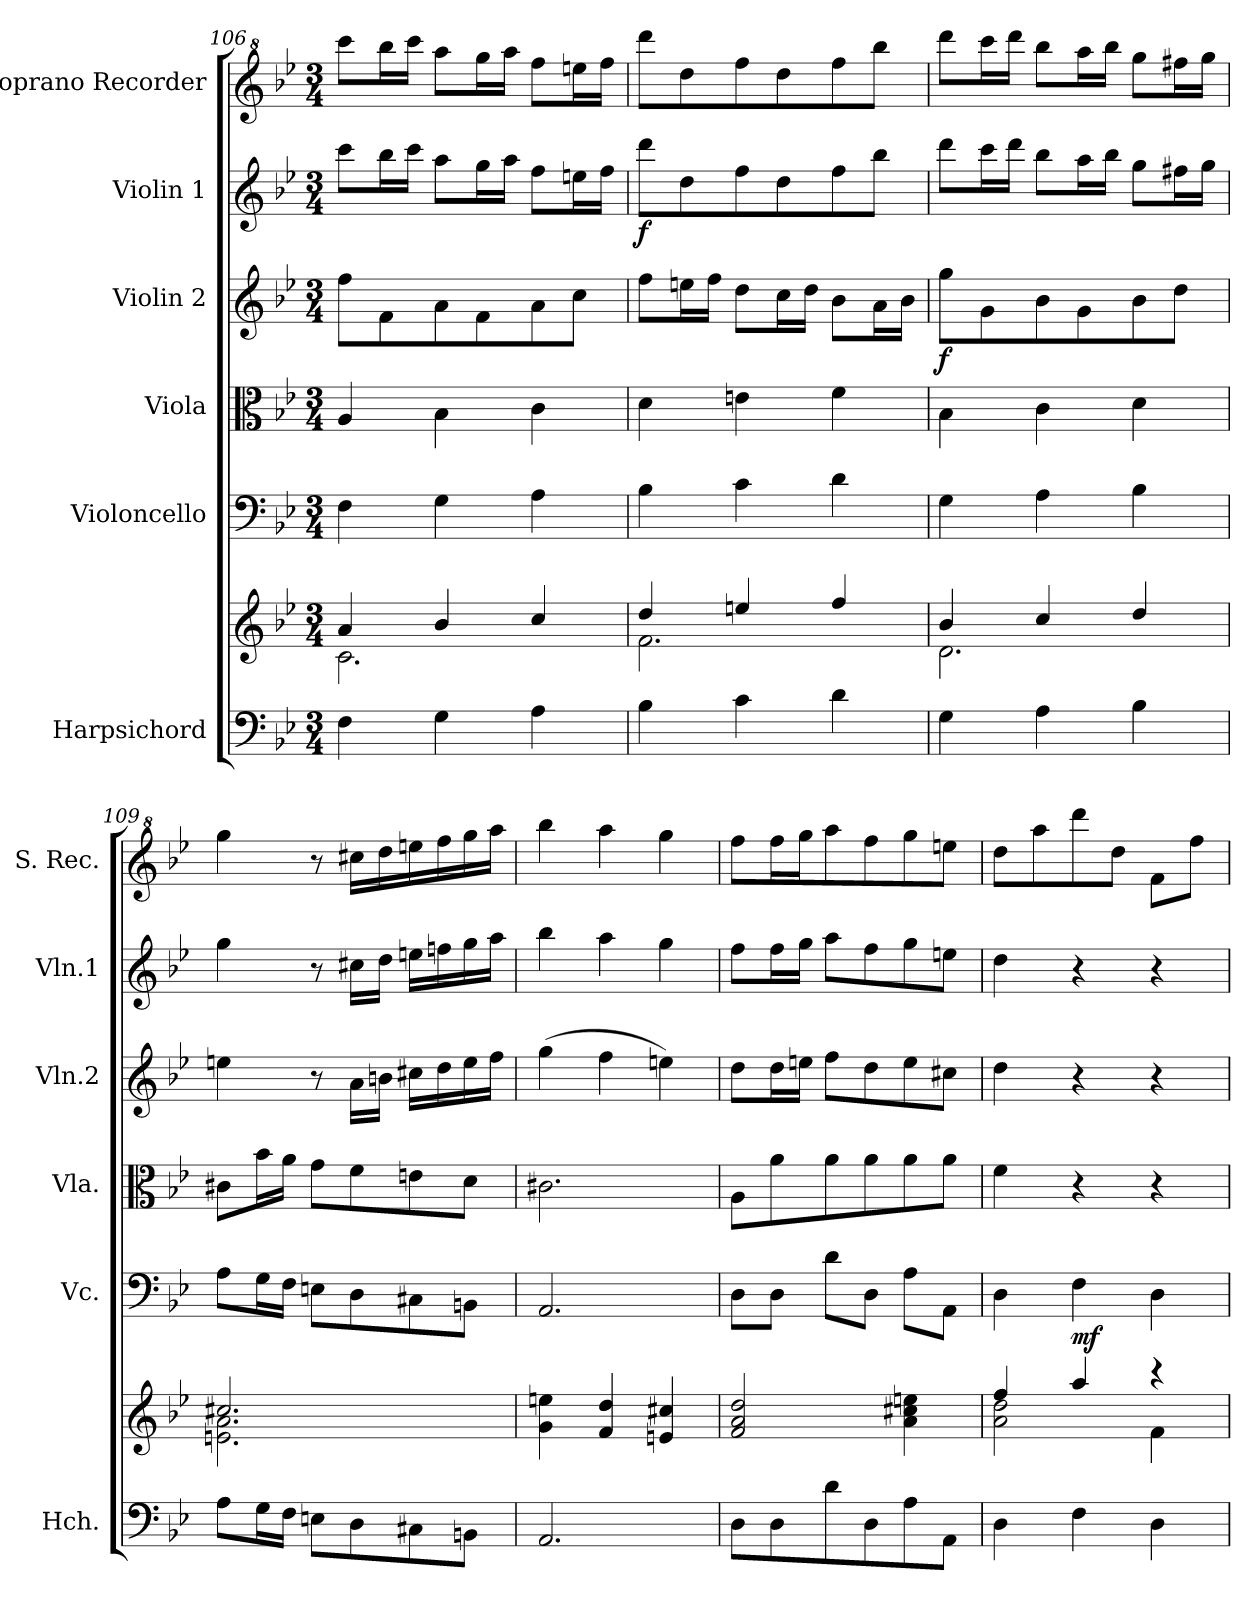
**kern	**kern	**kern	**dynam	**kern	**kern	**dynam	**kern	**dynam	**kern
*part6	*part6	*part5	*part5	*part4	*part3	*part3	*part2	*part2	*part1
*staff7	*staff6	*staff5	*staff5	*staff4	*staff3	*staff3	*staff2	*staff2	*staff1
*I"Harpsichord	*	*I"Violoncello	*	*I"Viola	*I"Violin 2	*	*I"Violin 1	*	*I"Soprano Recorder
*I'Hch.	*	*I'Vc.	*	*I'Vla.	*I'Vln.2	*	*I'Vln.1	*	*I'S. Rec.
*clefF4	*clefG2	*clefF4	*	*clefC3	*clefG2	*	*clefG2	*	*clefG^2
*k[b-e-]	*k[b-e-]	*k[b-e-]	*	*k[b-e-]	*k[b-e-]	*	*k[b-e-]	*	*k[b-e-]
*M3/4	*M3/4	*M3/4	*	*M3/4	*M3/4	*	*M3/4	*	*M3/4
=106	=106	=106	=106	=106	=106	=106	=106	=106	=106
*	*^	*	*	*	*	*	*	*	*
4F\	4a/	2.c\	4F\	.	4A/	8ff\L	.	8ccc\L	.	8cccc\L
.	.	.	.	.	.	8f\	.	16bb-\L	.	16bbb-\L
.	.	.	.	.	.	.	.	16ccc\JJ	.	16cccc\JJ
4G\	4b-/	.	4G\	.	4B-\	8a\	.	8aa\L	.	8aaa\L
.	.	.	.	.	.	8f\	.	16gg\L	.	16ggg\L
.	.	.	.	.	.	.	.	16aa\JJ	.	16aaa\JJ
4A\	4cc/	.	4A\	.	4c\	8a\	.	8ff\L	.	8fff\L
.	.	.	.	.	.	8cc\J	.	16een\L	.	16eeen\L
.	.	.	.	.	.	.	.	16ff\JJ	.	16fff\JJ
=107	=107	=107	=107	=107	=107	=107	=107	=107	=107	=107
!	!	!	!	!	!	!	!	!	!LO:DY:b	!
4B-\	4dd/	2.f\	4B-\	.	4d\	8ff\L	.	8ddd\L	f	8dddd\L
.	.	.	.	.	.	16een\L	.	8dd\	.	8ddd\
.	.	.	.	.	.	16ff\JJ	.	.	.	.
4c\	4een/	.	4c\	.	4en\	8dd\L	.	8ff\	.	8fff\
.	.	.	.	.	.	16cc\L	.	8dd\	.	8ddd\
.	.	.	.	.	.	16dd\JJ	.	.	.	.
4d\	4ff/	.	4d\	.	4f\	8b-\L	.	8ff\	.	8fff\
.	.	.	.	.	.	16a\L	.	8bb-\J	.	8bbb-\J
.	.	.	.	.	.	16b-\JJ	.	.	.	.
=108	=108	=108	=108	=108	=108	=108	=108	=108	=108	=108
!	!	!	!	!	!	!	!LO:DY:b	!	!	!
4G\	4b-/	2.d\	4G\	.	4B-\	8gg\L	f	8ddd\L	.	8dddd\L
.	.	.	.	.	.	8g\	.	16ccc\L	.	16cccc\L
.	.	.	.	.	.	.	.	16ddd\JJ	.	16dddd\JJ
4A\	4cc/	.	4A\	.	4c\	8b-\	.	8bb-\L	.	8bbb-\L
.	.	.	.	.	.	8g\	.	16aa\L	.	16aaa\L
.	.	.	.	.	.	.	.	16bb-\JJ	.	16bbb-\JJ
4B-\	4dd/	.	4B-\	.	4d\	8b-\	.	8gg\L	.	8ggg\L
.	.	.	.	.	.	8dd\J	.	16ff#X\L	.	16fff#X\L
.	.	.	.	.	.	.	.	16gg\JJ	.	16ggg\JJ
=109	=109	=109	=109	=109	=109	=109	=109	=109	=109	=109
8A\L	2.cc#X/	2.en\ 2.a\	8A\L	.	8c#X\L	4een\	.	4gg\	.	4ggg\
16G\L	.	.	16G\L	.	16b-\L	.	.	.	.	.
16F\JJ	.	.	16F\JJ	.	16a\JJ	.	.	.	.	.
8En\L	.	.	8En\L	.	8g\L	8r	.	8r	.	8r
8D\	.	.	8D\	.	8f\	16a\LL	.	16cc#X\LL	.	16ccc#X\LL
.	.	.	.	.	.	16bn\JJ	.	16dd\JJ	.	16ddd\
8C#X\	.	.	8C#X\	.	8en\	16cc#X\LL	.	16een\LL	.	16eeen\
.	.	.	.	.	.	16dd\	.	16ffn\	.	16fff\
8BBn\J	.	.	8BBn\J	.	8d\J	16ee\	.	16gg\	.	16ggg\
.	.	.	.	.	.	16ff\JJ	.	16aa\JJ	.	16aaa\JJ
*	*v	*v	*	*	*	*	*	*	*	*
=110	=110	=110	=110	=110	=110	=110	=110	=110	=110
2.AA/	4g\ 4een\	2.AA/	.	2.c#X\	(>4gg\	.	4bb-\	.	4bbb-\
.	4f/ 4dd/	.	.	.	4ff\	.	4aa\	.	4aaa\
.	4en/ 4cc#X/	.	.	.	4een\)	.	4gg\	.	4ggg\
=111	=111	=111	=111	=111	=111	=111	=111	=111	=111
8D\L	2f/ 2a/ 2dd/	8D\L	.	8A\L	8dd\L	.	8ff\L	.	8fff\L
8D\	.	8D\J	.	8a\	16dd\L	.	16ff\L	.	16fff\L
.	.	.	.	.	16een\JJ	.	16gg\JJ	.	16ggg\J
8d\	.	8d\L	.	8a\	8ff\L	.	8aa\L	.	8aaa\
8D\	.	8D\J	.	8a\	8dd\	.	8ff\	.	8fff\
8A\	4a\ 4cc#X\ 4een\	8A\L	.	8a\	8ee\	.	8gg\	.	8ggg\
8AA\J	.	8AA\J	.	8a\J	8cc#X\J	.	8een\J	.	8eeen\J
=112	=112	=112	=112	=112	=112	=112	=112	=112	=112
*	*^	*	*	*	*	*	*	*	*
4D\	4ff/	2a\ 2dd\	4D\	.	4f\	4dd\	.	4dd\	.	8ddd\L
.	.	.	.	.	.	.	.	.	.	8aaa\
!	!	!	!	!LO:DY:b	!	!	!	!	!	!
4F\	4aa/	.	4F\	mf	4r	4r	.	4r	.	8dddd\
.	.	.	.	.	.	.	.	.	.	8ddd\J
4D\	4r	4f\	4D\	.	4r	4r	.	4r	.	8ff\L
.	.	.	.	.	.	.	.	.	.	8fff\J
*	*v	*v	*	*	*	*	*	*	*	*
=	=	=	=	=	=	=	=	=	=
*-	*-	*-	*-	*-	*-	*-	*-	*-	*-
